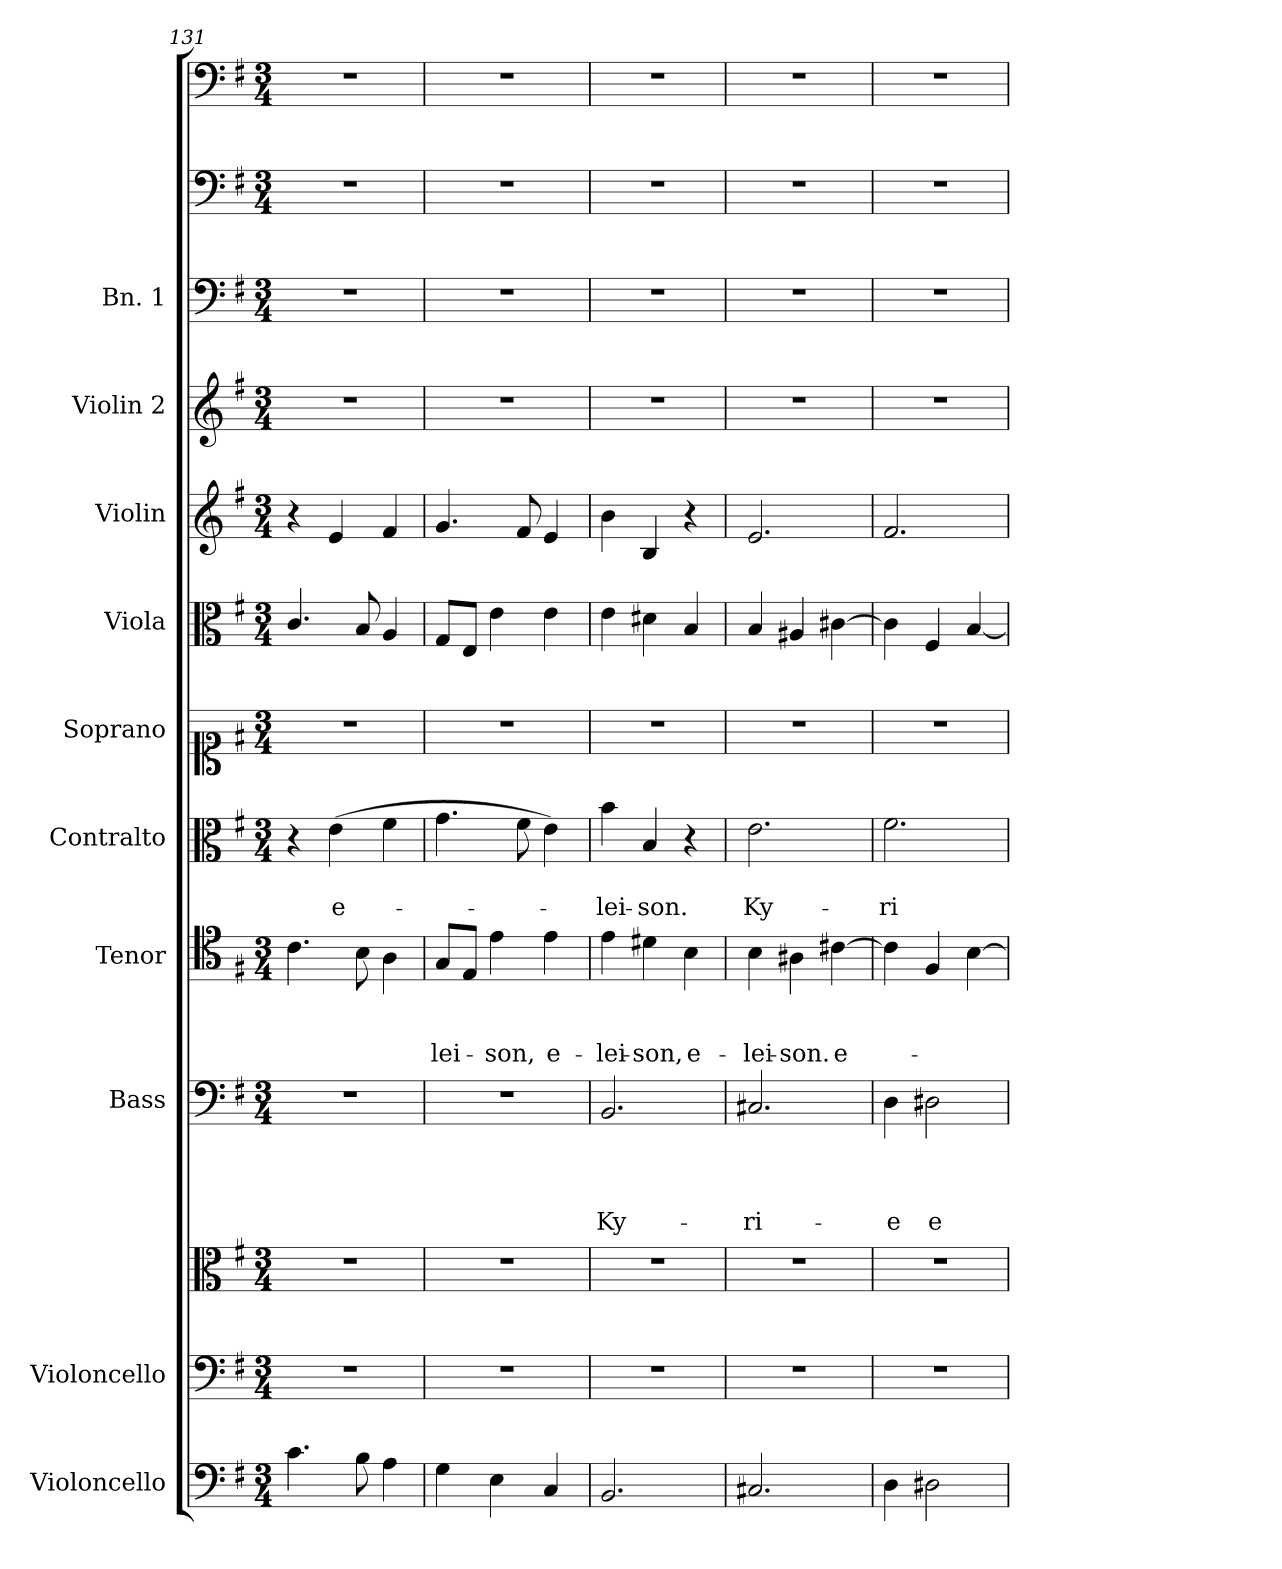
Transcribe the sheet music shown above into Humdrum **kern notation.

**kern	**kern	**kern	**kern	**text	**text	**text	**text	**kern	**text	**text	**text	**kern	**text	**text	**kern	**kern	**kern	**kern	**kern	**kern	**kern
*part13	*part12	*part11	*part10	*part10	*part10	*part10	*part10	*part9	*part9	*part9	*part9	*part8	*part8	*part8	*part7	*part6	*part5	*part4	*part3	*part2	*part1
*staff13	*staff12	*staff11	*staff10	*staff10	*staff10	*staff10	*staff10	*staff9	*staff9	*staff9	*staff9	*staff8	*staff8	*staff8	*staff7	*staff6	*staff5	*staff4	*staff3	*staff2	*staff1
*I"Violoncello	*I"Violoncello	*	*I"Bass	*	*	*	*	*I"Tenor	*	*	*	*I"Contralto	*	*	*I"Soprano	*I"Viola	*I"Violin	*I"Violin 2	*I"Bn. 1	*	*
*	*	*	*I'Bs.	*	*	*	*	*I'Ten.	*	*	*	*	*	*	*I'Sop.	*I'Vla.	*I'Vln.	*I'Vln. 2	*I'Bn. 1	*	*
*clefF4	*clefF4	*clefC3	*clefF4	*	*	*	*	*clefC4	*	*	*	*clefC3	*	*	*clefC1	*clefC3	*clefG2	*clefG2	*clefF4	*clefF4	*clefF4
*	*	*	*	*	*	*	*	*ITrd7c12	*	*	*	*	*	*	*	*	*	*	*	*	*
*k[f#]	*k[f#]	*k[f#]	*k[f#]	*	*	*	*	*k[f#]	*	*	*	*k[f#]	*	*	*k[f#]	*k[f#]	*k[f#]	*k[f#]	*k[f#]	*k[f#]	*k[f#]
*G:	*G:	*G:	*G:	*	*	*	*	*G:	*	*	*	*G:	*	*	*G:	*G:	*G:	*G:	*G:	*G:	*G:
*M3/4	*M3/4	*M3/4	*M3/4	*	*	*	*	*M3/4	*	*	*	*M3/4	*	*	*M3/4	*M3/4	*M3/4	*M3/4	*M3/4	*M3/4	*M3/4
=131	=131	=131	=131	=131	=131	=131	=131	=131	=131	=131	=131	=131	=131	=131	=131	=131	=131	=131	=131	=131	=131
!	!	!	!LO:N:vis=1	!	!	!	!	!	!	!	!	!	!	!	!LO:N:vis=1	!	!	!LO:N:vis=1	!	!	!
4.c\	2.r	2.r	2.r	.	.	.	.	4.C\	.	.	.	4r	.	.	2.r	4.c/	4r	2.r	2.r	2.r	2.r
!	!	!	!	!	!	!	!	!	!	!	!	!	!	!LO:LY:b	!	!	!	!	!	!	!
.	.	.	.	.	.	.	.	.	.	.	.	(>4e\	.	e-	.	.	4e/	.	.	.	.
8B\	.	.	.	.	.	.	.	8BB\	.	.	.	.	.	.	.	8B/	.	.	.	.	.
4A\	.	.	.	.	.	.	.	4AA\	.	.	.	4f#\	.	.	.	4A/	4f#/	.	.	.	.
!!LO:PB:g=z
=132	=132	=132	=132	=132	=132	=132	=132	=132	=132	=132	=132	=132	=132	=132	=132	=132	=132	=132	=132	=132	=132
!	!	!	!LO:N:vis=1	!	!	!	!	!	!	!	!LO:LY:b	!	!	!	!LO:N:vis=1	!	!	!LO:N:vis=1	!	!	!
4G\	2.r	2.r	2.r	.	.	.	.	8GG/L	.	.	-lei-	4.g\	.	.	2.r	8G/L	4.g/	2.r	2.r	2.r	2.r
.	.	.	.	.	.	.	.	8EE/J	.	.	.	.	.	.	.	8E/J	.	.	.	.	.
!	!	!	!	!	!	!	!	!	!	!	!LO:LY:b	!	!	!	!	!	!	!	!	!	!
4E\	.	.	.	.	.	.	.	4E\	.	.	-son,	.	.	.	.	4e\	.	.	.	.	.
.	.	.	.	.	.	.	.	.	.	.	.	8f#\	.	.	.	.	8f#/	.	.	.	.
!	!	!	!	!	!	!	!	!	!	!	!LO:LY:b	!	!	!	!	!	!	!	!	!	!
4C/	.	.	.	.	.	.	.	4E\	.	.	e-	4e\)	.	.	.	4e\	4e/	.	.	.	.
=133	=133	=133	=133	=133	=133	=133	=133	=133	=133	=133	=133	=133	=133	=133	=133	=133	=133	=133	=133	=133	=133
!	!	!	!	!	!	!	!LO:LY:b	!	!	!	!LO:LY:b	!	!	!LO:LY:b	!LO:N:vis=1	!	!	!LO:N:vis=1	!	!	!
2.BB/	2.r	2.r	2.BB/	.	.	.	Ky-	4E\	.	.	-lei-	4b\	.	-lei-	2.r	4e\	4b\	2.r	2.r	2.r	2.r
!	!	!	!	!	!	!	!	!	!	!	!LO:LY:b	!	!	!LO:LY:b	!	!	!	!	!	!	!
.	.	.	.	.	.	.	.	4D#X\	.	.	-son,	4B/	.	-son.	.	4d#X\	4B/	.	.	.	.
!	!	!	!	!	!	!	!	!	!	!	!LO:LY:b	!	!	!LO:LY:b	!	!	!	!	!	!	!
.	.	.	.	.	.	.	.	4BB\	.	.	e-	4r	.	Ky	.	4B/	4r	.	.	.	.
=134	=134	=134	=134	=134	=134	=134	=134	=134	=134	=134	=134	=134	=134	=134	=134	=134	=134	=134	=134	=134	=134
!	!	!	!	!	!	!	!LO:LY:b	!	!	!	!LO:LY:b	!	!	!LO:LY:b	!LO:N:vis=1	!	!	!LO:N:vis=1	!	!	!
2.C#X/	2.r	2.r	2.C#X/	.	.	.	-ri-	4BB\	.	.	-lei-	2.e\	.	Ky-	2.r	4B/	2.e/	2.r	2.r	2.r	2.r
!	!	!	!	!	!	!	!	!	!	!	!LO:LY:b	!	!	!	!	!	!	!	!	!	!
.	.	.	.	.	.	.	.	4AA#X\	.	.	-son.	.	.	.	.	4A#X/	.	.	.	.	.
!	!	!	!	!	!	!	!	!	!	!	!LO:LY:b	!	!	!	!	!	!	!	!	!	!
.	.	.	.	.	.	.	.	[>4C#X\	.	.	e-	.	.	.	.	[>4c#X\	.	.	.	.	.
=135	=135	=135	=135	=135	=135	=135	=135	=135	=135	=135	=135	=135	=135	=135	=135	=135	=135	=135	=135	=135	=135
!	!	!	!	!	!	!	!LO:LY:b	!	!	!	!	!	!	!LO:LY:b	!LO:N:vis=1	!	!	!LO:N:vis=1	!	!	!
4D\	2.r	2.r	4D\	.	.	.	-e	4C#\]	.	.	.	2.f#\	.	-ri-	2.r	4c#\]	2.f#/	2.r	2.r	2.r	2.r
!	!	!	!	!	!	!	!LO:LY:b	!	!	!	!	!	!	!	!	!	!	!	!	!	!
2D#X\	.	.	2D#X\	.	.	.	e-	4FF#/	.	.	.	.	.	.	.	4F#/	.	.	.	.	.
.	.	.	.	.	.	.	.	[>4BB\	.	.	.	.	.	.	.	[<4B/	.	.	.	.	.
=	=	=	=	=	=	=	=	=	=	=	=	=	=	=	=	=	=	=	=	=	=
*-	*-	*-	*-	*-	*-	*-	*-	*-	*-	*-	*-	*-	*-	*-	*-	*-	*-	*-	*-	*-	*-
